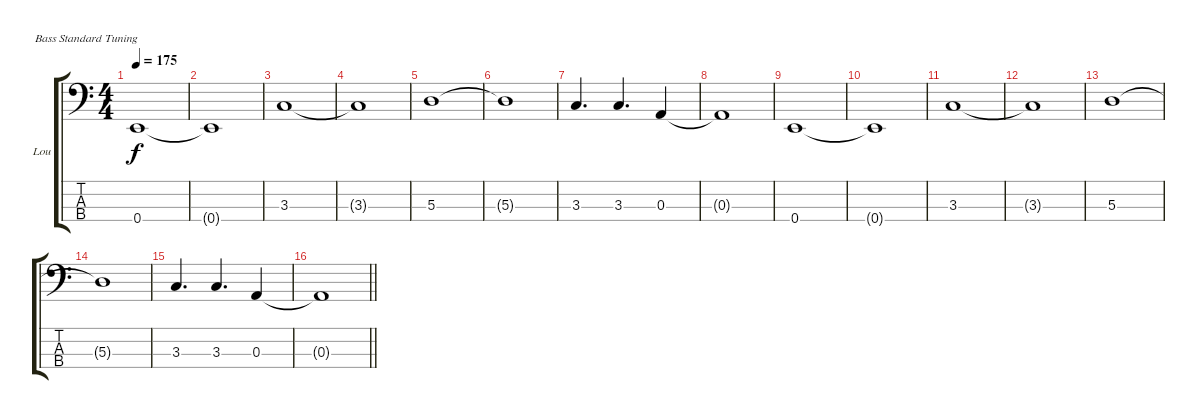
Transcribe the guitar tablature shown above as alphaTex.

\defaultSystemsLayout 4
\bracketExtendMode groupsimilarinstruments
\firstSystemTrackNameOrientation horizontal
\otherSystemsTrackNameOrientation horizontal
\track ("Lou Barlow" "Lou") {instrument electricbassfinger}
\staff {score tabs}
\tuning (G2 D2 A1 E1)
\ts (4 4)
\tempo 175
\clef f4
\scale
0.333333
\ks c
0.4.1{dy f} |
\scale
0.333333 0.4{t}.1 |
\scale
0.333333 3.3.1 |
\scale
0.333333 3.3{t}.1 |
\scale
0.333333 5.3.1 |
\scale
0.333333 5.3{t}.1 |
\scale
0.333333 3.3.4{d} 3.3.4{d} 0.3.4 |
\scale
0.333333 0.3{t}.1 |
\scale
0.333333 0.4.1 |
\scale
0.333333 0.4{t}.1 |
\scale
0.333333 3.3.1 |
\scale
0.333333 3.3{t}.1 |
\scale
0.333333 5.3.1 |
\scale
0.333333 5.3{t}.1 |
\scale
0.333333 3.3.4{d} 3.3.4{d} 0.3.4 |
\scale
0.333333
\barLineRight lightlight
0.3{t}.1
